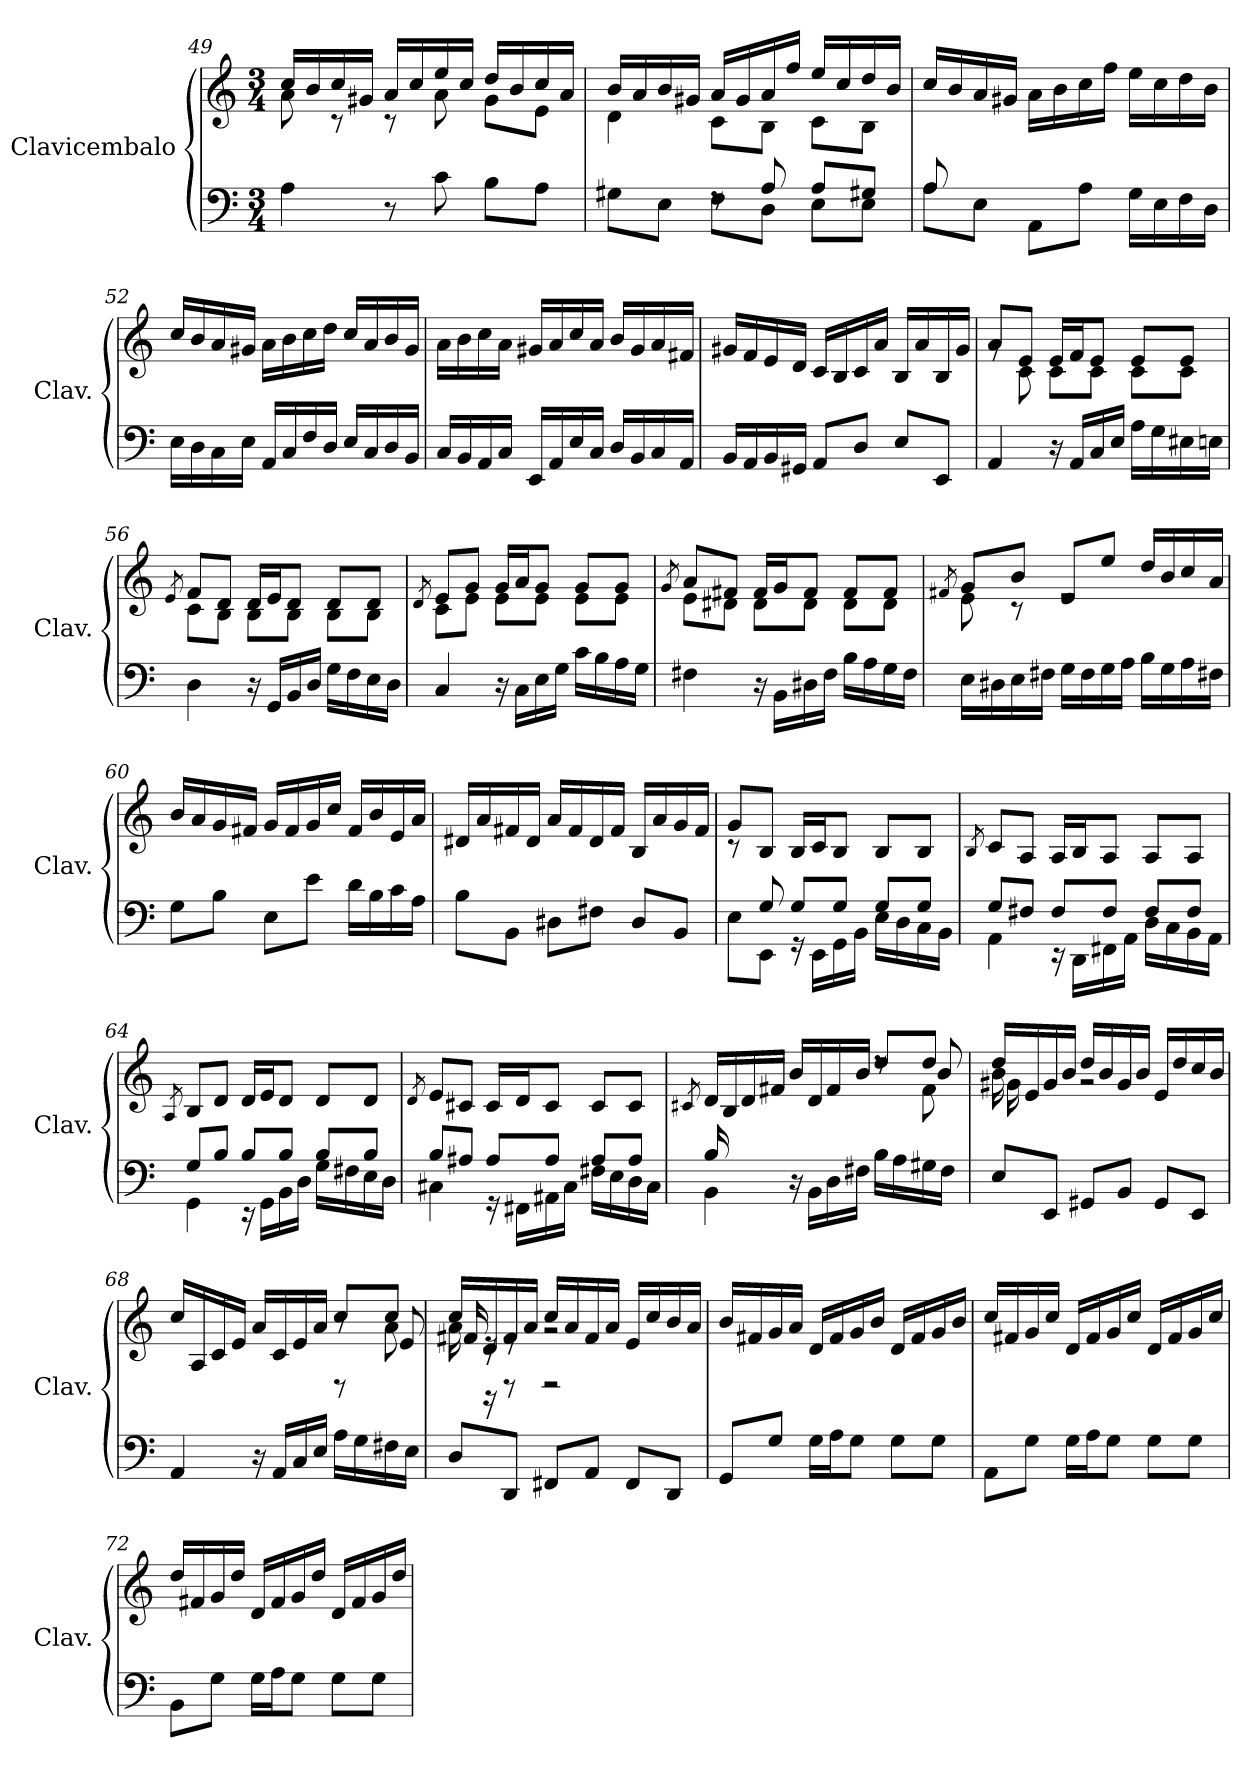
**kern	**kern
*part1	*part1
*staff2	*staff1
*I"Clavicembalo	*
*I'Clav.	*
*clefF4	*clefG2
*k[]	*k[]
*M3/4	*M3/4
=49	=49
*	*^
4A\	16cc/LL	8a\
.	16b/	.
.	16cc/	8r
.	16g#X/JJ	.
8r	16a/LL	8r
.	16cc/	.
8c\	16ee/	8a\
.	16cc/JJ	.
8B\L	16dd/LL	8g#\L
.	16b/	.
8A\J	16cc/	8e\J
.	16a/JJ	.
=50	=50	=50
*^	*	*
8G#X\L	4ryy	16b/LL	4d\
.	.	16a/	.
8E\J	.	16b/	.
.	.	16g#X/JJ	.
8rF	8F\L	16a/LL	8c\L
.	.	16g#/	.
8A/	8D\J	16a/	8B\J
.	.	16ff/JJ	.
8A/L	8E\L	16ee/LL	8c\L
.	.	16cc/	.
8G#X/J	8E\J	16dd/	8B\J
.	.	16b/JJ	.
*	*	*v	*v
=51	=51	=51
8A/	8A\L	16cc/LL
.	.	16b/
2ryy	8E\J	16a/
.	.	16g#X/JJ
.	8AA\L	16a\LL
.	.	16b\
.	8A\J	16cc\
.	.	16ff\JJ
.	16G\LL	16ee\LL
.	16E\	16cc\
8ryy	16F\	16dd\
.	16D\JJ	16b\JJ
*v	*v	*
!!LO:LB:g=z
=52	=52
16E\LL	16cc/LL
16D\	16b/
16C\	16a/
16E\JJ	16g#X/JJ
16AA/LL	16a\LL
16C/	16b\
16F/	16cc\
16D/JJ	16dd\JJ
16E/LL	16cc/LL
16C/	16a/
16D/	16b/
16BB/JJ	16g#/JJ
=53	=53
16C/LL	16a\LL
16BB/	16b\
16AA/	16cc\
16C/JJ	16a\JJ
16EE/LL	16g#X/LL
16AA/	16a/
16E/	16cc/
16C/JJ	16a/JJ
16D/LL	16b/LL
16BB/	16g#/
16C/	16a/
16AA/JJ	16f#X/JJ
=54	=54
16BB/LL	16g#X/LL
16AA/	16f/
16BB/	16e/
16GG#X/JJ	16d/JJ
8AA/L	16c/LL
.	16B/
8D/J	16c/
.	16a/JJ
8E/L	16B/LL
.	16a/
8EE/J	16B/
.	16g#/JJ
=55	=55
*	*^
4AA/	8a/L	8rg
.	8e/J	8c\
16r	16e/LL	8c\L
16AA/LL	16f/J	.
16C/	8e/J	8c\J
16E/JJ	.	.
16A\LL	8e/L	8c\L
16G\	.	.
16E#X\	8e/J	8c\J
16En\JJ	.	.
!!LO:LB:g=z	!!
=56	=56	=56
.	8qe/	.
4D\	8f/L	8c\L
.	8d/J	8B\J
16r	16d/LL	8B\L
16GG/LL	16e/J	.
16BB/	8d/J	8B\J
16D/JJ	.	.
16G\LL	8d/L	8B\L
16F\	.	.
16E\	8d/J	8B\J
16D\JJ	.	.
=57	=57	=57
.	8qd/	.
4C/	8e/L	8c\L
.	8g/J	8e\J
16r	16g/LL	8e\L
16C\LL	16a/J	.
16E\	8g/J	8e\J
16G\JJ	.	.
16c\LL	8g/L	8e\L
16B\	.	.
16A\	8g/J	8e\J
16G\JJ	.	.
=58	=58	=58
.	8qg/	.
4F#X\	8a/L	8e\L
.	8f#X/J	8d#X\J
16r	16f#/LL	8d#\L
16BB\LL	16g/J	.
16D#X\	8f#/J	8d#\J
16F#\JJ	.	.
16B\LL	8f#/L	8d#\L
16A\	.	.
16G\	8f#/J	8d#\J
16F#\JJ	.	.
=59	=59	=59
.	8qf#X/	.
16E\LL	8g/L	8e\
16D#X\	.	.
16E\	8b/J	8r
16F#X\JJ	.	.
16G\LL	8e/L	2re
16F#\	.	.
16G\	8ee/J	.
16A\JJ	.	.
16B\LL	16dd/LL	.
16G\	16b/	.
16A\	16cc/	.
16F#X\JJ	16a/JJ	.
*	*v	*v
!!LO:LB:g=z
=60	=60
8G\L	16b/LL
.	16a/
8B\J	16g/
.	16f#X/JJ
8E\L	16g/LL
.	16f#/
8e\J	16g/
.	16cc/JJ
16d\LL	16f#/LL
16B\	16b/
16c\	16e/
16A\JJ	16a/JJ
=61	=61
8B\L	16d#X/LL
.	16a/
8BB\J	16f#X/
.	16d#/JJ
8D#X\L	16a/LL
.	16f#/
8F#X\J	16d#/
.	16f#/JJ
8D#/L	16B/LL
.	16a/
8BB/J	16g/
.	16f#/JJ
=62	=62
*^	*^
8ryy	8E\L	8g/L	8rc
8G/	8EE\J	8B/J	2ryy
8G/L	16rGG	16B/LL	.
.	16EE\LL	16c/J	.
8G/J	16GG\	8B/J	.
.	16BB\JJ	.	.
8G/L	16E\LL	8B/L	.
.	16D\	.	.
8G/J	16C\	8B/J	8ryy
.	16BB\JJ	.	.
*	*	*v	*v
=63	=63	=63
.	.	8qB/
8G/L	4AA\	8c/L
8F#X/J	.	8A/J
8F#/L	16rEE	16A/LL
.	16DD\LL	16B/J
8F#/J	16FF#X\	8A/J
.	16AA\JJ	.
8F#/L	16D\LL	8A/L
.	16C\	.
8F#/J	16BB\	8A/J
.	16AA\JJ	.
!!LO:LB:g=z
=64	=64	=64
.	.	8qA/
8G/L	4GG\	8B/L
8B/J	.	8d/J
8B/L	16rEE	16d/LL
.	16GG\LL	16e/J
8B/J	16BB\	8d/J
.	16D\JJ	.
8B/L	16G\LL	8d/L
.	16F#X\	.
8B/J	16E\	8d/J
.	16D\JJ	.
=65	=65	=65
.	.	8qd/
8B/L	4C#X\	8e/L
8A#X/J	.	8c#X/J
8A#/L	16rGG	16c#/LL
.	16FF#X\LL	16d/J
8A#/J	16AA#X\	8c#/J
.	16C#\JJ	.
8A#/L	16F#X\LL	8c#/L
.	16E\	.
8A#/J	16D\	8c#/J
.	16C#\JJ	.
=66	=66	=66
.	.	8qc#X/
*	*	*^
*	*	*	*^
16B/	4BB\	16d/LL	2ryy	8ryy
2ryy	.	16B/	.	.
*	*	*	*v	*v
.	.	16d/	.
.	.	16f#X/JJ	.
.	16r	16b/LL	.
.	16BB\LL	16d/	.
.	16D\	16f#/	.
.	16F#X\JJ	16b/JJ	.
.	16B\LL	8dd/L	8rdd
8.ryy	16A\	.	.
*	*	*	*^
.	16G#X\	8dd/J	8b/	8f#\
.	16F#\JJ	.	.	.
*v	*v	*	*	*
=67	=67	=67	=67
8E/L	16dd/LL	16b\	16g#X\
.	16e/	8.ryy	2ryy
8EE/J	16g#/	.	.
.	16b/JJ	.	.
8GG#X/L	16dd/LL	2rg	.
.	16b/	.	.
8BB/J	16g#/	.	.
.	16b/JJ	.	.
8GG#/L	16e/LL	.	.
.	16dd/	.	8.ryy
8EE/J	16cc/	.	.
.	16b/JJ	.	.
!!LO:LB:g=z	!!	!!
=68	=68	=68	=68
4AA/	16cc/LL	2ryy	2ryy
.	16A/	.	.
.	16c/	.	.
.	16e/JJ	.	.
16r	16a/LL	.	.
16AA/LL	16c/	.	.
16C/	16e/	.	.
16E/JJ	16a/JJ	.	.
16A\LL	8cc/L	8r	8rD
16G\	.	.	.
16F#X\	8cc/J	8a\	8e/
16E\JJ	.	.	.
=69	=69	=69	=69
8D/L	16cc/LL	16a\	16f#X/
.	16d/	16re	16rBB
8DD/J	16f#/	8re	8rD
.	16a/JJ	.	.
8FF#X/L	16cc/LL	2rg	2rD
.	16a/	.	.
8AA/J	16f#/	.	.
.	16a/JJ	.	.
8FF#/L	16e/LL	.	.
.	16cc/	.	.
8DD/J	16b/	.	.
.	16a/JJ	.	.
*	*v	*v	*v
=70	=70
8GG/L	16b/LL
.	16f#X/
8G/J	16g/
.	16a/JJ
16G\LL	16d/LL
16A\J	16f#/
8G\J	16g/
.	16b/JJ
8G\L	16d/LL
.	16f#/
8G\J	16g/
.	16b/JJ
=71	=71
8AA\L	16cc/LL
.	16f#X/
8G\J	16g/
.	16cc/JJ
16G\LL	16d/LL
16A\J	16f#/
8G\J	16g/
.	16cc/JJ
8G\L	16d/LL
.	16f#/
8G\J	16g/
.	16cc/JJ
!!LO:LB:g=z
=72	=72
8BB\L	16dd/LL
.	16f#X/
8G\J	16g/
.	16dd/JJ
16G\LL	16d/LL
16A\J	16f#/
8G\J	16g/
.	16dd/JJ
8G\L	16d/LL
.	16f#/
8G\J	16g/
.	16dd/JJ
=	=
*-	*-
